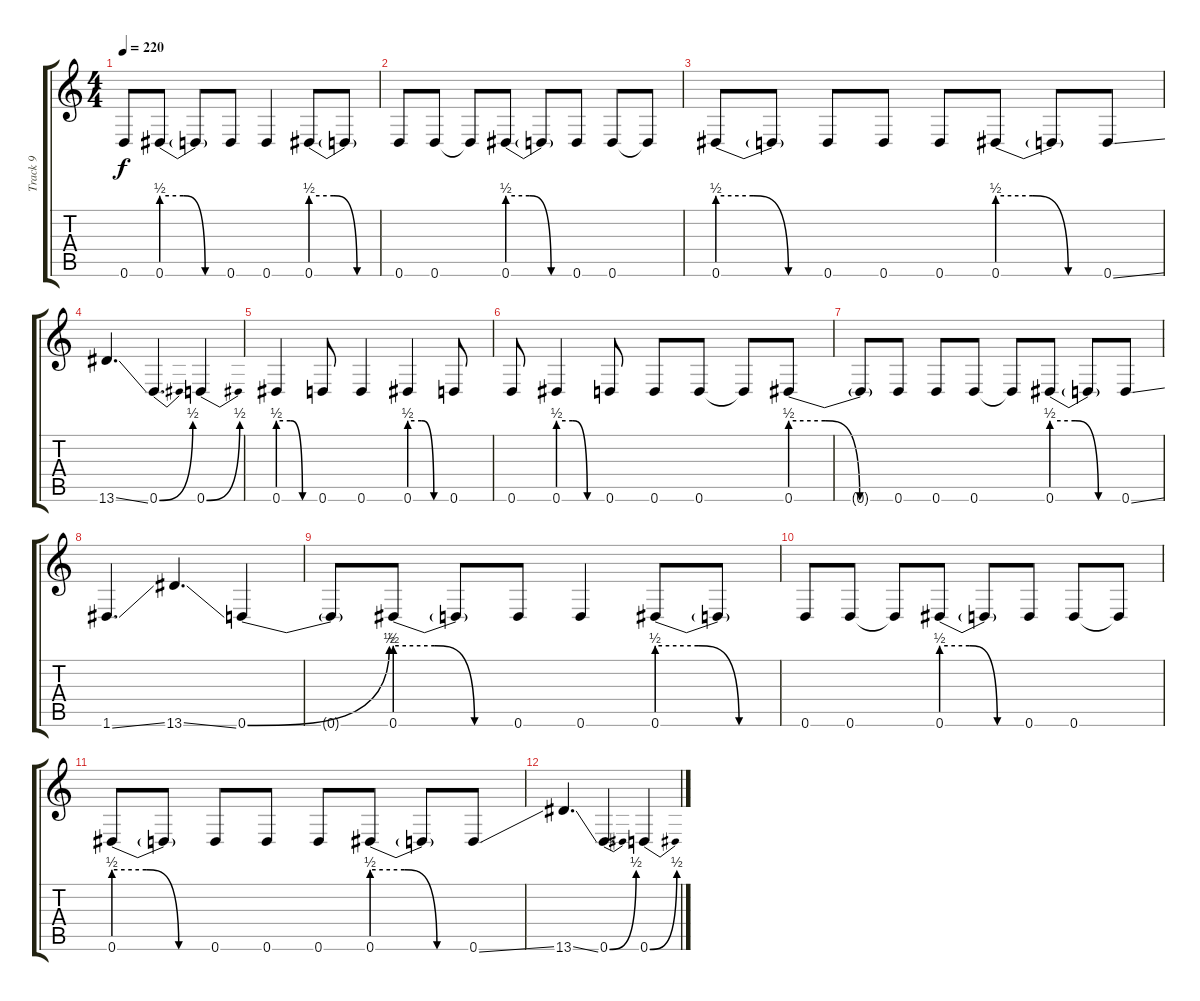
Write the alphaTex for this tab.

\track ("Track 9" "Track 9") {instrument electricbassfinger}
\staff {score tabs}
\tuning (D4 A3 F3 C3 G2 D2) {hide}
\ts (4 4)
\tempo 220
\clef g2
\ks c
0.6{t}.8{dy f} 0.6{be (custom 0 2 20 2 40 0 60 0)}.8 0.6{t}.8 0.6.8 0.6.4 0.6{be (custom 0 2 20 2 40 0 60 0)}.8 0.6{t}.8 |
0.6.8 0.6.8 0.6{t}.8 0.6{be (custom 0 2 20 2 40 0 60 0)}.8 0.6{t}.8 0.6.8 0.6.8 0.6{t}.8 |
0.6{be (custom 0 2 20 2 40 0 60 0)}.8 0.6{t}.8 0.6.8 0.6.8 0.6.8 0.6{be (custom 0 2 20 2 40 0 60 0)}.8 0.6{t}.8 0.6{ss}.8 |
13.6{ss}.4{d} 0.6{be (bend 0 0 60 2)}.4{d} 0.6{be (bend 0 0 60 2)}.4 |
0.6{be (custom 0 2 20 2 40 0 60 0)}.4 0.6.8 0.6.4 0.6{be (custom 0 2 20 2 40 0 60 0)}.4 0.6.8 |
0.6.8 0.6{be (custom 0 2 20 2 40 0 60 0)}.4 0.6.8 0.6.8 0.6.8 0.6{t}.8 0.6{be (custom 0 2 20 2 40 0 60 0)}.8 |
0.6{t}.8 0.6.8 0.6.8 0.6.8 0.6{t}.8 0.6{be (custom 0 2 20 2 40 0 60 0)}.8 0.6{t}.8 0.6{ss}.8 |
1.6{ss}.4{d} 13.6{ss}.4{d} 0.6{be (bend 0 0 60 2)}.4 |
0.6{t}.8 0.6{be (custom 0 2 20 2 40 0 60 0)}.8 0.6{t}.8 0.6.8 0.6.4 0.6{be (custom 0 2 20 2 40 0 60 0)}.8 0.6{t}.8 |
0.6.8 0.6.8 0.6{t}.8 0.6{be (custom 0 2 20 2 40 0 60 0)}.8 0.6{t}.8 0.6.8 0.6.8 0.6{t}.8 |
0.6{be (custom 0 2 20 2 40 0 60 0)}.8 0.6{t}.8 0.6.8 0.6.8 0.6.8 0.6{be (custom 0 2 20 2 40 0 60 0)}.8 0.6{t}.8 0.6{ss}.8 |
13.6{ss}.4{d} 0.6{be (bend 0 0 60 2)}.4{d} 0.6{be (bend 0 0 60 2)}.4
